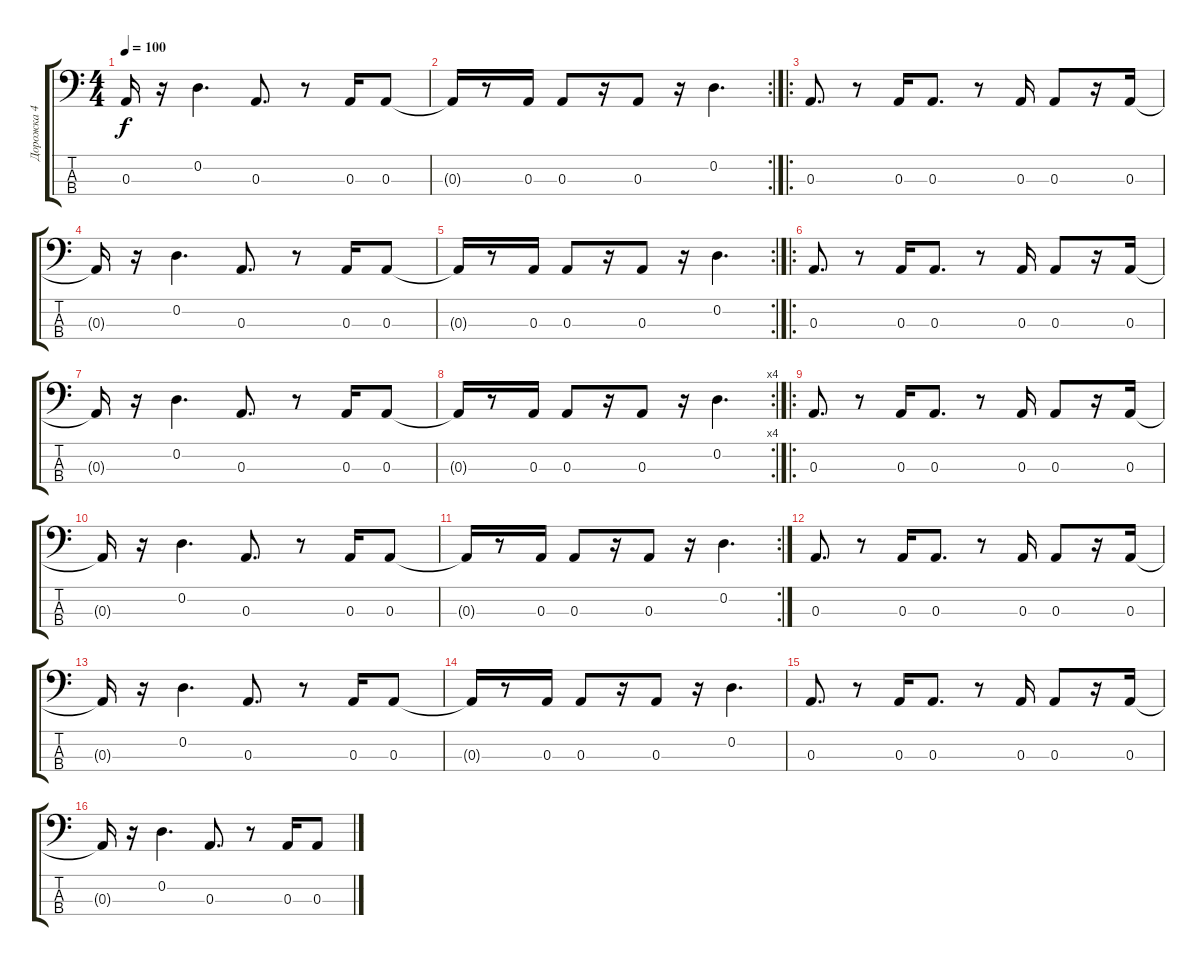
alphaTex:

\track ("Дорожка 4" "Дорожка 4") {instrument electricbassfinger}
\staff {score tabs}
\tuning (G2 D2 A1 E1) {hide}
\ts (4 4)
\tempo 100
\clef f4
\ks c
0.3{t}.16{dy f} r.16 0.2.4{d} 0.3.8{d} r.8 0.3.16 0.3.8 |
\rc 2
0.3{t}.16 r.8 0.3.16 0.3.8 r.16 0.3.8 r.16 0.2.4{d} |
\ro
0.3.8{d} r.8 0.3.16 0.3.8{d} r.8 0.3.16 0.3.8 r.16 0.3.16 |
0.3{t}.16 r.16 0.2.4{d} 0.3.8{d} r.8 0.3.16 0.3.8 |
\rc 2
0.3{t}.16 r.8 0.3.16 0.3.8 r.16 0.3.8 r.16 0.2.4{d} |
\ro
0.3.8{d} r.8 0.3.16 0.3.8{d} r.8 0.3.16 0.3.8 r.16 0.3.16 |
0.3{t}.16 r.16 0.2.4{d} 0.3.8{d} r.8 0.3.16 0.3.8 |
\rc 4
0.3{t}.16 r.8 0.3.16 0.3.8 r.16 0.3.8 r.16 0.2.4{d} |
\ro
0.3.8{d} r.8 0.3.16 0.3.8{d} r.8 0.3.16 0.3.8 r.16 0.3.16 |
0.3{t}.16 r.16 0.2.4{d} 0.3.8{d} r.8 0.3.16 0.3.8 |
\rc 2
0.3{t}.16 r.8 0.3.16 0.3.8 r.16 0.3.8 r.16 0.2.4{d} |
0.3.8{d} r.8 0.3.16 0.3.8{d} r.8 0.3.16 0.3.8 r.16 0.3.16 |
0.3{t}.16 r.16 0.2.4{d} 0.3.8{d} r.8 0.3.16 0.3.8 |
0.3{t}.16 r.8 0.3.16 0.3.8 r.16 0.3.8 r.16 0.2.4{d} |
0.3.8{d} r.8 0.3.16 0.3.8{d} r.8 0.3.16 0.3.8 r.16 0.3.16 |
0.3{t}.16 r.16 0.2.4{d} 0.3.8{d} r.8 0.3.16 0.3.8
